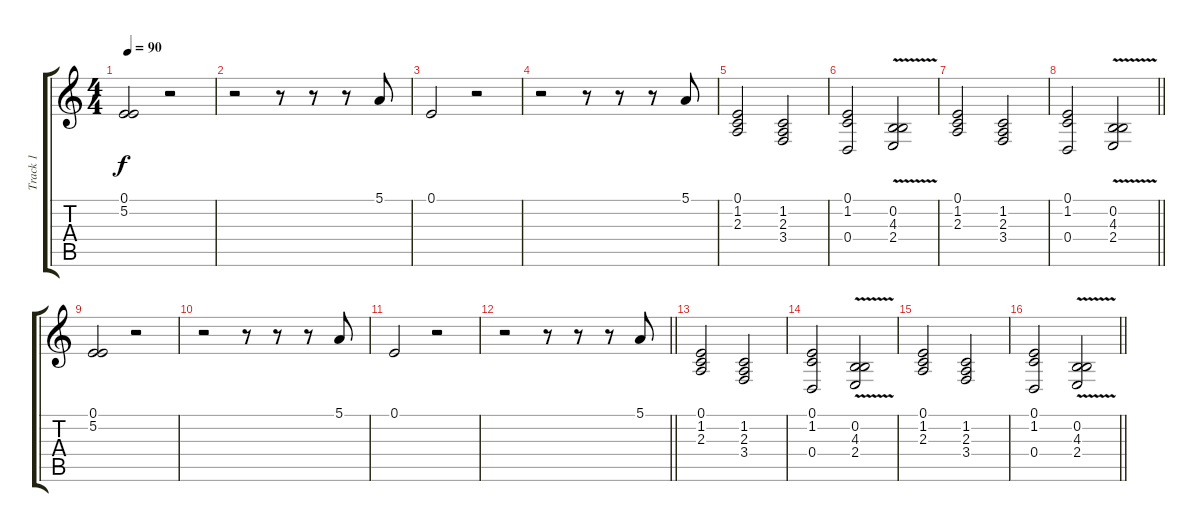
\track ("Track 1" "Track 1") {instrument vibraphone}
\staff {score tabs}
\tuning (E4 B3 G3 D3 A2 E2) {hide}
\ts (4 4)
\tempo 90
\clef g2
\ks c
(0.1 5.2).2{dy f} r.2 |
r.2 r.8 r.8 r.8 5.1.8 |
0.1.2 r.2 |
r.2 r.8 r.8 r.8 5.1.8 |
(0.1 1.2 2.3).2 (1.2 2.3 3.4).2 |
(0.1 1.2 0.4).2 (0.2 4.3 2.4{v}).2 |
(0.1 1.2 2.3).2 (1.2 2.3 3.4).2 |
\barLineRight lightlight
(0.1 1.2 0.4).2 (0.2 4.3 2.4{v}).2 |
(0.1 5.2).2 r.2 |
r.2 r.8 r.8 r.8 5.1.8 |
0.1.2 r.2 |
\barLineRight lightlight
r.2 r.8 r.8 r.8 5.1.8 |
(0.1 1.2 2.3).2 (1.2 2.3 3.4).2 |
(0.1 1.2 0.4).2 (0.2 4.3 2.4{v}).2 |
(0.1 1.2 2.3).2 (1.2 2.3 3.4).2 |
\barLineRight lightlight
(0.1 1.2 0.4).2 (0.2 4.3 2.4{v}).2
